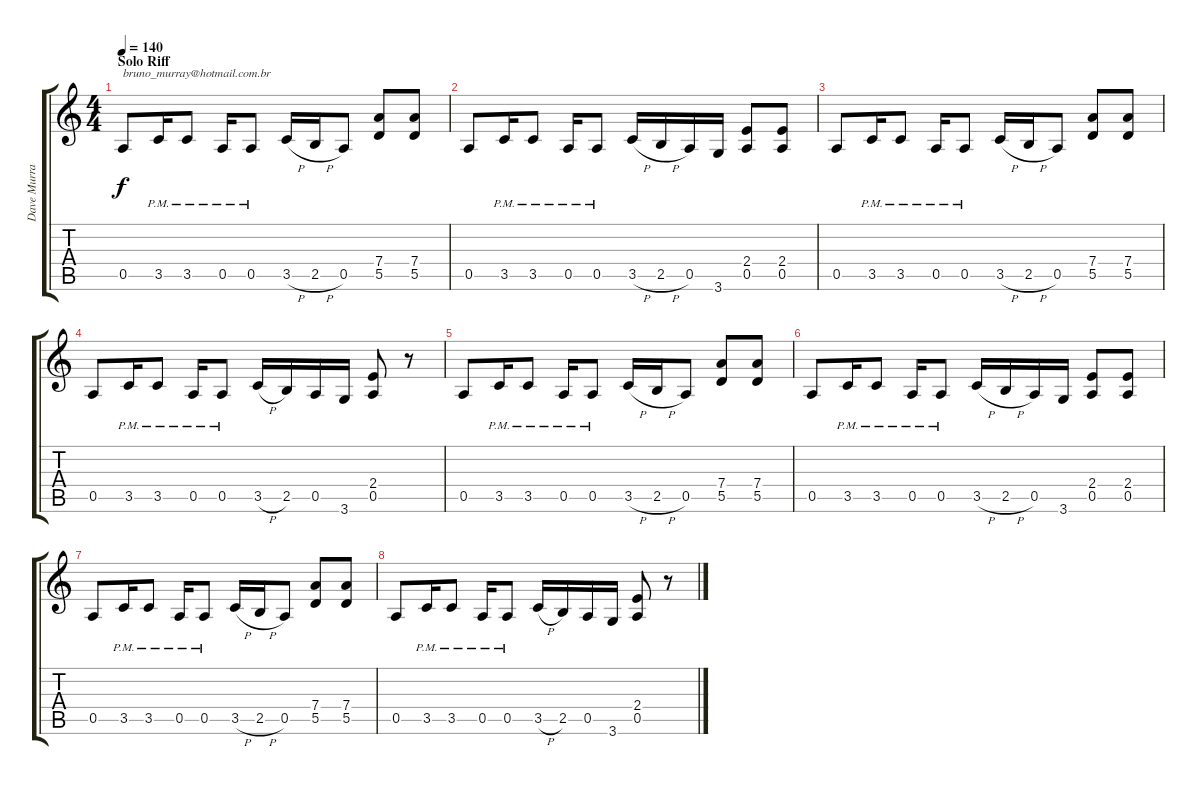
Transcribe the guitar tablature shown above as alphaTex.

\track ("Dave Murray" "Dave Murra") {instrument distortionguitar}
\staff {score tabs}
\tuning (E4 B3 G3 D3 A2 E2) {hide}
\ts (4 4)
\section ("" "Solo Riff")
\tempo 140
\clef g2
\ks c
0.5.8{txt "bruno_murray@hotmail.com.br" dy f instrument distortionguitar} 3.5{pm}.16 3.5{pm}.8 0.5{pm}.16 0.5{pm}.8 3.5{h}.16 2.5{h}.16 0.5.8 (7.4 5.5).8 (7.4 5.5).8 |
0.5.8 3.5{pm}.16 3.5{pm}.8 0.5{pm}.16 0.5{pm}.8 3.5{h}.16 2.5{h}.16 0.5.16 3.6.16 (2.4 0.5).8 (2.4 0.5).8 |
0.5.8 3.5{pm}.16 3.5{pm}.8 0.5{pm}.16 0.5{pm}.8 3.5{h}.16 2.5{h}.16 0.5.8 (7.4 5.5).8 (7.4 5.5).8 |
0.5.8 3.5{pm}.16 3.5{pm}.8 0.5{pm}.16 0.5{pm}.8 3.5{h}.16 2.5.16 0.5.16 3.6.16 (2.4 0.5).8 r.8 |
0.5.8 3.5{pm}.16 3.5{pm}.8 0.5{pm}.16 0.5{pm}.8 3.5{h}.16 2.5{h}.16 0.5.8 (7.4 5.5).8 (7.4 5.5).8 |
0.5.8 3.5{pm}.16 3.5{pm}.8 0.5{pm}.16 0.5{pm}.8 3.5{h}.16 2.5{h}.16 0.5.16 3.6.16 (2.4 0.5).8 (2.4 0.5).8 |
0.5.8 3.5{pm}.16 3.5{pm}.8 0.5{pm}.16 0.5{pm}.8 3.5{h}.16 2.5{h}.16 0.5.8 (7.4 5.5).8 (7.4 5.5).8 |
0.5.8 3.5{pm}.16 3.5{pm}.8 0.5{pm}.16 0.5{pm}.8 3.5{h}.16 2.5.16 0.5.16 3.6.16 (2.4 0.5).8 r.8
